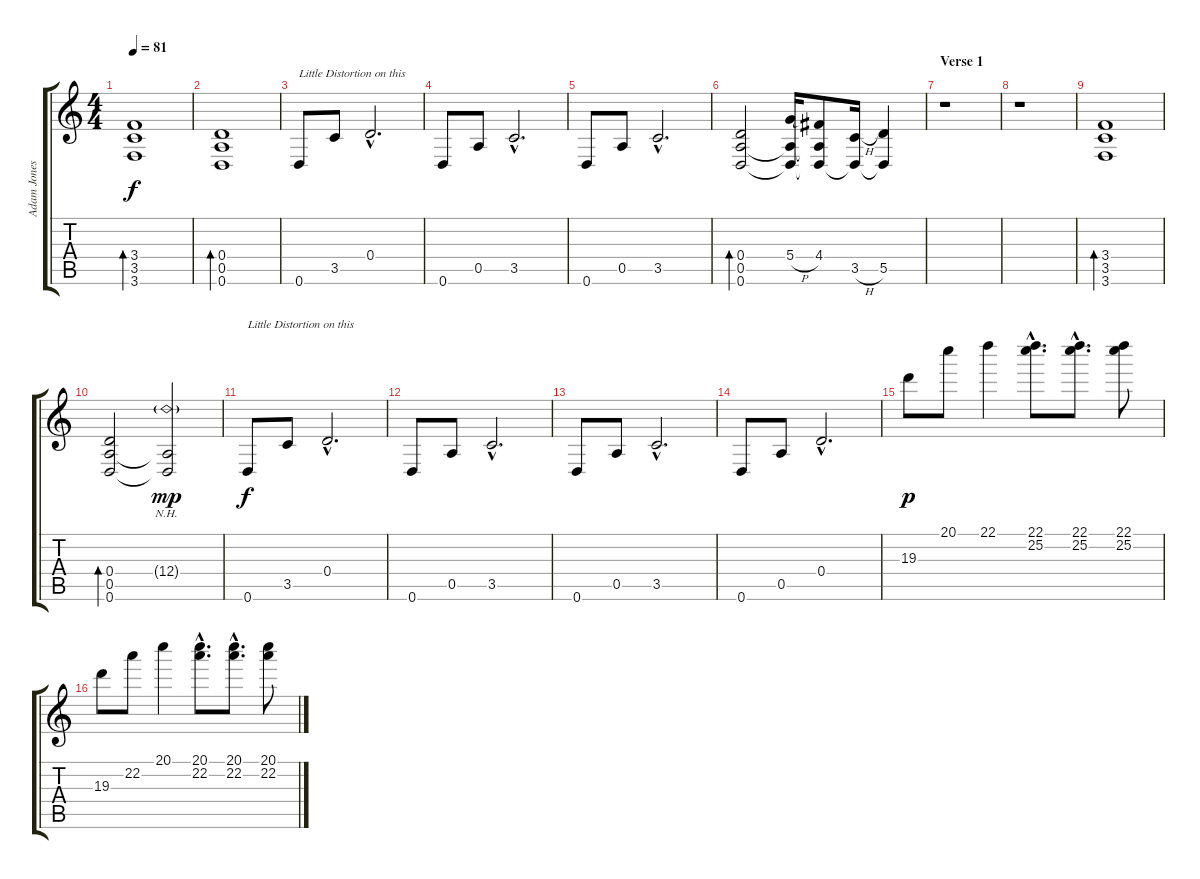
\track ("Adam Jones" "Adam Jones") {instrument electricguitarjazz}
\staff {score tabs}
\tuning (E4 B3 G3 D3 A2 D2) {hide}
\ts (4 4)
\tempo 81
\clef g2
\ks c
(3.4 3.5 3.6).1{bd 240 dy f volume 9} |
(0.4 0.5 0.6).1{bd 120} |
0.6.8{txt "Little Distortion on this"} 3.5.8 0.4{hac}.2{d} |
0.6.8 0.5.8 3.5{hac}.2{d} |
0.6.8 0.5.8 3.5{hac}.2{d} |
(0.4 0.5 0.6).2{bd 240} (5.4{h} 0.5{t} 0.6{t}).16 (4.4 0.5{t} 0.6{t}).8 (3.5{h} 0.6{t}).16 (5.5 0.6{t}).4 |
\section ("" "Verse 1")
r.1 |
r.1 |
(3.4 3.5 3.6).1{bd 240} |
(0.4 0.5 0.6).2{bd 240} (12.4{nh g} 0.5{t} 0.6{t}).2{dy mp} |
0.6.8{txt "Little Distortion on this" dy f} 3.5.8 0.4{hac}.2{d} |
0.6.8 0.5.8 3.5{hac}.2{d} |
0.6.8 0.5.8 3.5{hac}.2{d} |
0.6.8 0.5.8 0.4{hac}.2{d} |
19.3.8{dy p} 20.1.8 22.1.4 (22.1{hac} 25.2{hac}).8{d} (22.1{hac} 25.2{hac}).8{d} (22.1 25.2).8 |
19.3.8 22.2.8 20.1.4 (20.1{hac} 22.2{hac}).8{d} (20.1{hac} 22.2{hac}).8{d} (20.1 22.2).8
